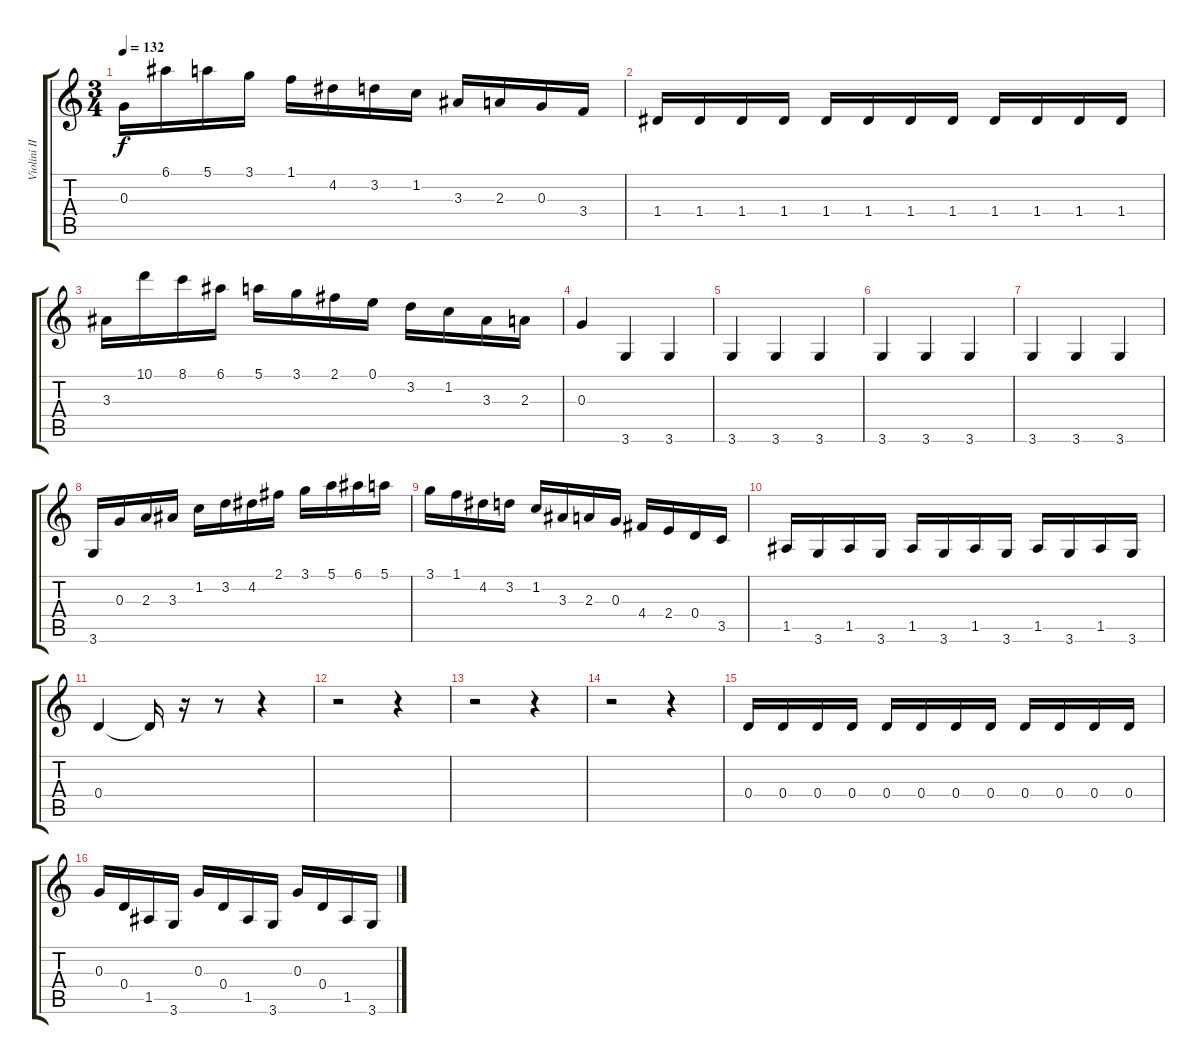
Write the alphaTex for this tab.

\track ("Violini II" "Violini II") {instrument distortionguitar}
\staff {score tabs}
\tuning (E4 B3 G3 D3 A2 E2) {hide}
\ts (3 4)
\tempo 132
\clef g2
\ks c
0.3.16{dy f} 6.1.16 5.1.16 3.1.16 1.1.16 4.2.16 3.2.16 1.2.16 3.3.16 2.3.16 0.3.16 3.4.16 |
1.4.16 1.4.16 1.4.16 1.4.16 1.4.16 1.4.16 1.4.16 1.4.16 1.4.16 1.4.16 1.4.16 1.4.16 |
3.3.16 10.1.16 8.1.16 6.1.16 5.1.16 3.1.16 2.1.16 0.1.16 3.2.16 1.2.16 3.3.16 2.3.16 |
0.3.4 3.6.4 3.6.4 |
3.6.4 3.6.4 3.6.4 |
3.6.4 3.6.4 3.6.4 |
3.6.4 3.6.4 3.6.4 |
3.6.16 0.3.16 2.3.16 3.3.16 1.2.16 3.2.16 4.2.16 2.1.16 3.1.16 5.1.16 6.1.16 5.1.16 |
3.1.16 1.1.16 4.2.16 3.2.16 1.2.16 3.3.16 2.3.16 0.3.16 4.4.16 2.4.16 0.4.16 3.5.16 |
1.5.16 3.6.16 1.5.16 3.6.16 1.5.16 3.6.16 1.5.16 3.6.16 1.5.16 3.6.16 1.5.16 3.6.16 |
0.4.4 0.4{t}.16 r.16 r.8 r.4 |
r.2 r.4 |
r.2 r.4 |
r.2 r.4 |
0.4.16 0.4.16 0.4.16 0.4.16 0.4.16 0.4.16 0.4.16 0.4.16 0.4.16 0.4.16 0.4.16 0.4.16 |
0.3.16 0.4.16 1.5.16 3.6.16 0.3.16 0.4.16 1.5.16 3.6.16 0.3.16 0.4.16 1.5.16 3.6.16
